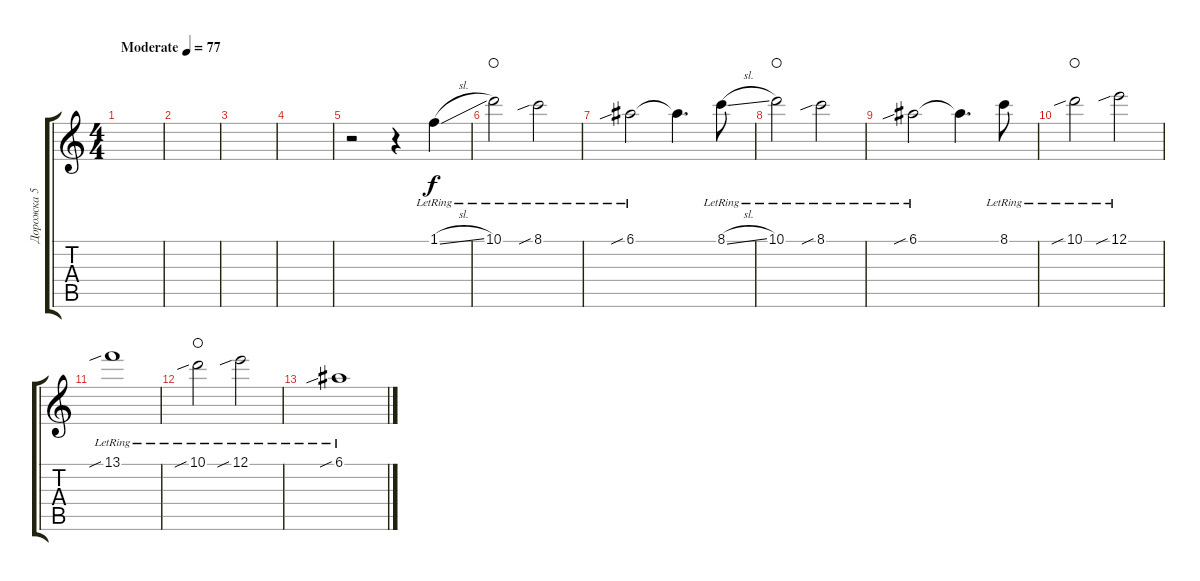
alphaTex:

\track ("Дорожка 5" "Дорожка 5") {instrument distortionguitar}
\staff {score tabs}
\tuning (E4 B3 G3 D3 A2 E2) {hide}
\ts (4 4)
\tempo (77 "Moderate")
\clef g2
\ks c
|
|
|
|
r.2 r.4 1.1{sl lr}.4 |
10.1{lr}.2{waho} 8.1{sib lr}.2 |
6.1{sib lr}.2 6.1{t}.4{d} 8.1{sl lr}.8 |
10.1{lr}.2{waho} 8.1{sib lr}.2 |
6.1{sib lr}.2 6.1{t}.4{d} 8.1{lr}.8 |
10.1{sib lr}.2{waho} 12.1{sib lr}.2 |
13.1{sib lr}.1 |
10.1{sib lr}.2{waho} 12.1{sib lr}.2 |
6.1{sib lr}.1
